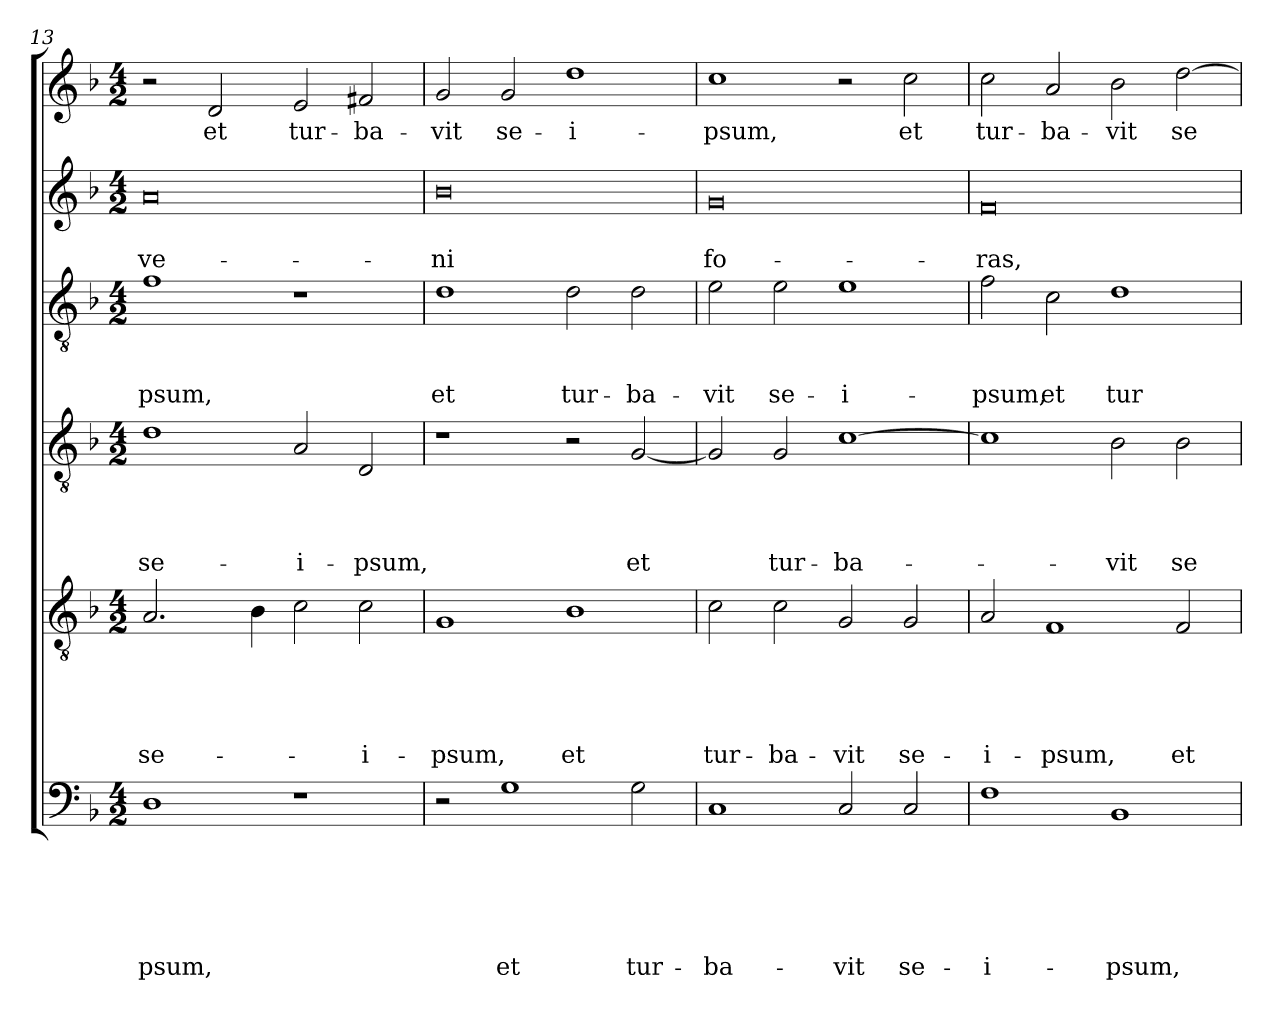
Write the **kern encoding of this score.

**kern	**text	**text	**text	**text	**text	**text	**kern	**text	**text	**text	**text	**text	**kern	**text	**text	**text	**text	**kern	**text	**text	**text	**kern	**text	**text	**kern	**text
*part6	*part6	*part6	*part6	*part6	*part6	*part6	*part5	*part5	*part5	*part5	*part5	*part5	*part4	*part4	*part4	*part4	*part4	*part3	*part3	*part3	*part3	*part2	*part2	*part2	*part1	*part1
*staff6	*staff6	*staff6	*staff6	*staff6	*staff6	*staff6	*staff5	*staff5	*staff5	*staff5	*staff5	*staff5	*staff4	*staff4	*staff4	*staff4	*staff4	*staff3	*staff3	*staff3	*staff3	*staff2	*staff2	*staff2	*staff1	*staff1
!!LO:LB:g=z
*clefF4	*	*	*	*	*	*	*clefGv2	*	*	*	*	*	*clefGv2	*	*	*	*	*clefGv2	*	*	*	*clefG2	*	*	*clefG2	*
*k[b-]	*	*	*	*	*	*	*k[b-]	*	*	*	*	*	*k[b-]	*	*	*	*	*k[b-]	*	*	*	*k[b-]	*	*	*k[b-]	*
*F:	*	*	*	*	*	*	*F:	*	*	*	*	*	*F:	*	*	*	*	*F:	*	*	*	*F:	*	*	*F:	*
*M4/2	*	*	*	*	*	*	*M4/2	*	*	*	*	*	*M4/2	*	*	*	*	*M4/2	*	*	*	*M4/2	*	*	*M4/2	*
=13	=13	=13	=13	=13	=13	=13	=13	=13	=13	=13	=13	=13	=13	=13	=13	=13	=13	=13	=13	=13	=13	=13	=13	=13	=13	=13
!	!	!	!	!	!	!LO:LY:b	!	!	!	!	!	!LO:LY:b	!	!	!	!	!LO:LY:b	!	!	!	!LO:LY:b	!	!	!LO:LY:b	!	!
1D	.	.	.	.	.	-psum,	2.A/	.	.	.	.	se-	1d	.	.	.	se-	1f	.	.	-psum,	0a	.	ve-	2r	.
!	!	!	!	!	!	!	!	!	!	!	!	!	!	!	!	!	!	!	!	!	!	!	!	!	!	!LO:LY:b
.	.	.	.	.	.	.	.	.	.	.	.	.	.	.	.	.	.	.	.	.	.	.	.	.	2d/	et
.	.	.	.	.	.	.	4B-\	.	.	.	.	.	.	.	.	.	.	.	.	.	.	.	.	.	.	.
!	!	!	!	!	!	!	!	!	!	!	!	!	!	!	!	!	!LO:LY:b	!	!	!	!	!	!	!	!	!LO:LY:b
1r	.	.	.	.	.	.	2c\	.	.	.	.	.	2A/	.	.	.	-i-	1r	.	.	.	.	.	.	2e/	tur-
!	!	!	!	!	!	!	!	!	!	!	!	!LO:LY:b	!	!	!	!	!LO:LY:b	!	!	!	!	!	!	!	!	!LO:LY:b
.	.	.	.	.	.	.	2c\	.	.	.	.	-i-	2D/	.	.	.	-psum,	.	.	.	.	.	.	.	2f#X/	-ba-
=14	=14	=14	=14	=14	=14	=14	=14	=14	=14	=14	=14	=14	=14	=14	=14	=14	=14	=14	=14	=14	=14	=14	=14	=14	=14	=14
!	!	!	!	!	!	!	!	!	!	!	!	!LO:LY:b	!	!	!	!	!	!	!	!	!LO:LY:b	!	!	!LO:LY:b	!	!LO:LY:b
2r	.	.	.	.	.	.	1G	.	.	.	.	-psum,	1r	.	.	.	.	1d	.	.	et	0b-	.	-ni	2g/	-vit
!	!	!	!	!	!	!LO:LY:b	!	!	!	!	!	!	!	!	!	!	!	!	!	!	!	!	!	!	!	!LO:LY:b
1G	.	.	.	.	.	et	.	.	.	.	.	.	.	.	.	.	.	.	.	.	.	.	.	.	2g/	se-
!	!	!	!	!	!	!	!	!	!	!	!	!LO:LY:b	!	!	!	!	!	!	!	!	!LO:LY:b	!	!	!	!	!LO:LY:b
.	.	.	.	.	.	.	1B-	.	.	.	.	et	2r	.	.	.	.	2d\	.	.	tur-	.	.	.	1dd	-i-
!	!	!	!	!	!	!LO:LY:b	!	!	!	!	!	!	!	!	!	!	!LO:LY:b	!	!	!	!LO:LY:b	!	!	!	!	!
2G\	.	.	.	.	.	tur-	.	.	.	.	.	.	[2G/	.	.	.	et	2d\	.	.	-ba-	.	.	.	.	.
=15	=15	=15	=15	=15	=15	=15	=15	=15	=15	=15	=15	=15	=15	=15	=15	=15	=15	=15	=15	=15	=15	=15	=15	=15	=15	=15
!	!	!	!	!	!	!LO:LY:b	!	!	!	!	!	!LO:LY:b	!	!	!	!	!	!	!	!	!LO:LY:b	!	!	!LO:LY:b	!	!LO:LY:b
1C	.	.	.	.	.	-ba-	2c\	.	.	.	.	tur-	2G/]	.	.	.	.	2e\	.	.	-vit	0g	.	fo-	1cc	-psum,
!	!	!	!	!	!	!	!	!	!	!	!	!LO:LY:b	!	!	!	!	!LO:LY:b	!	!	!	!LO:LY:b	!	!	!	!	!
.	.	.	.	.	.	.	2c\	.	.	.	.	-ba-	2G/	.	.	.	tur-	2e\	.	.	se-	.	.	.	.	.
!	!	!	!	!	!	!LO:LY:b	!	!	!	!	!	!LO:LY:b	!	!	!	!	!LO:LY:b	!	!	!	!LO:LY:b	!	!	!	!	!
2C/	.	.	.	.	.	-vit	2G/	.	.	.	.	-vit	[1c	.	.	.	-ba-	1e	.	.	-i-	.	.	.	2r	.
!	!	!	!	!	!	!LO:LY:b	!	!	!	!	!	!LO:LY:b	!	!	!	!	!	!	!	!	!	!	!	!	!	!LO:LY:b
2C/	.	.	.	.	.	se-	2G/	.	.	.	.	se-	.	.	.	.	.	.	.	.	.	.	.	.	2cc\	et
=16	=16	=16	=16	=16	=16	=16	=16	=16	=16	=16	=16	=16	=16	=16	=16	=16	=16	=16	=16	=16	=16	=16	=16	=16	=16	=16
!	!	!	!	!	!	!LO:LY:b	!	!	!	!	!	!LO:LY:b	!	!	!	!	!	!	!	!	!LO:LY:b	!	!	!LO:LY:b	!	!LO:LY:b
1F	.	.	.	.	.	-i-	2A/	.	.	.	.	-i-	1c]	.	.	.	.	2f\	.	.	-psum,	0f	.	-ras,	2cc\	tur-
!	!	!	!	!	!	!	!	!	!	!	!	!LO:LY:b	!	!	!	!	!	!	!	!	!LO:LY:b	!	!	!	!	!LO:LY:b
.	.	.	.	.	.	.	1F	.	.	.	.	-psum,	.	.	.	.	.	2c\	.	.	et	.	.	.	2a/	-ba-
!	!	!	!	!	!	!LO:LY:b	!	!	!	!	!	!	!	!	!	!	!LO:LY:b	!	!	!	!LO:LY:b	!	!	!	!	!LO:LY:b
1BB-	.	.	.	.	.	-psum,	.	.	.	.	.	.	2B-\	.	.	.	-vit	1d	.	.	tur-	.	.	.	2b-\	-vit
!	!	!	!	!	!	!	!	!	!	!	!	!LO:LY:b	!	!	!	!	!LO:LY:b	!	!	!	!	!	!	!	!	!LO:LY:b
.	.	.	.	.	.	.	2F/	.	.	.	.	et	2B-\	.	.	.	se-	.	.	.	.	.	.	.	[2dd\	se-
=	=	=	=	=	=	=	=	=	=	=	=	=	=	=	=	=	=	=	=	=	=	=	=	=	=	=
*-	*-	*-	*-	*-	*-	*-	*-	*-	*-	*-	*-	*-	*-	*-	*-	*-	*-	*-	*-	*-	*-	*-	*-	*-	*-	*-
